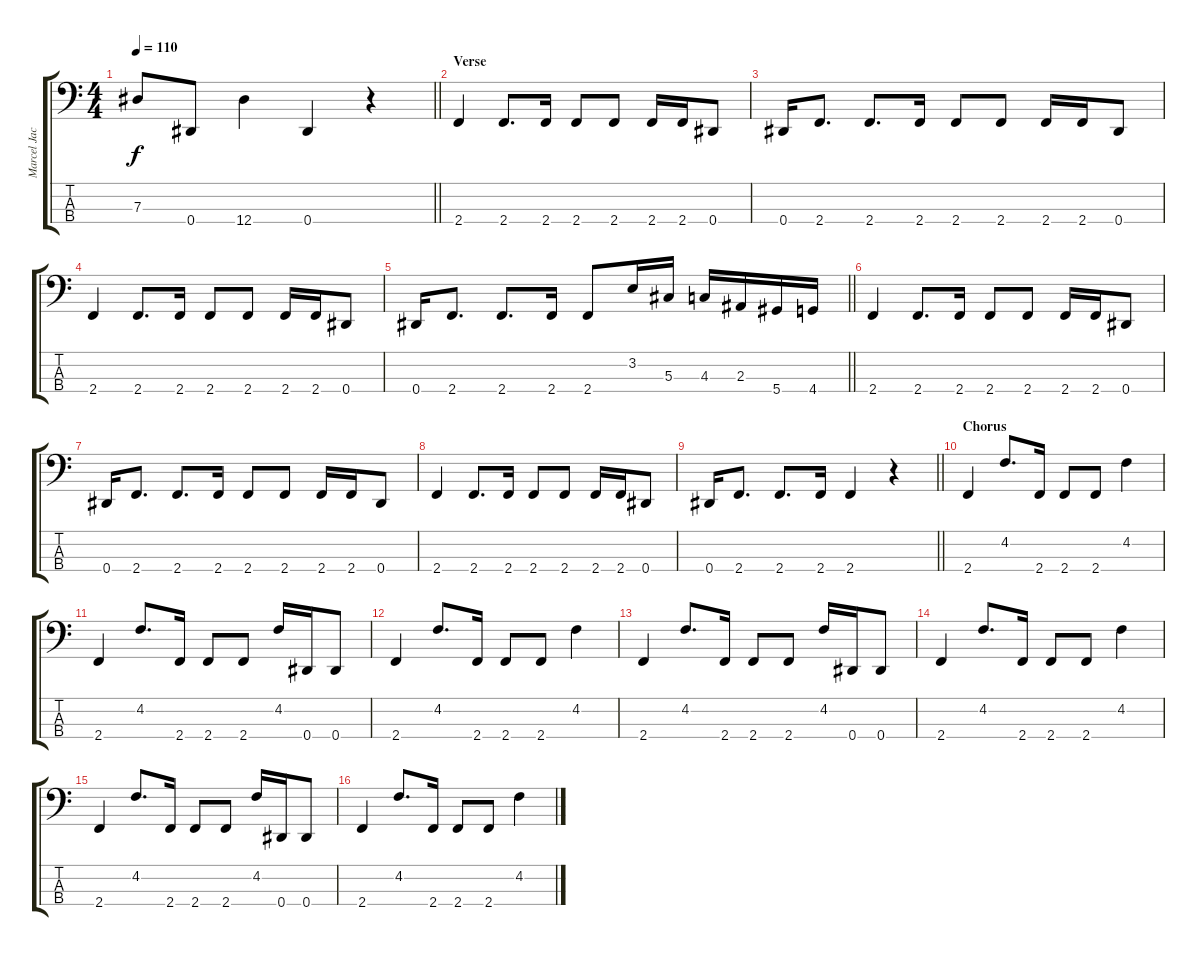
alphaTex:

\track ("Marcel Jacob" "Marcel Jac") {instrument electricbassfinger}
\staff {score tabs}
\tuning (Gb2 Db2 Ab1 Eb1) {hide}
\ts (4 4)
\tempo 110
\clef f4
\barLineRight lightlight
\ks c
7.3{t}.8{dy f} 0.4.8 12.4.4 0.4.4 r.4 |
\section ("" "Verse")
2.4.4 2.4.8{d} 2.4.16 2.4.8 2.4.8 2.4.16 2.4.16 0.4.8 |
0.4.16 2.4.8{d} 2.4.8{d} 2.4.16 2.4.8 2.4.8 2.4.16 2.4.16 0.4.8 |
2.4.4 2.4.8{d} 2.4.16 2.4.8 2.4.8 2.4.16 2.4.16 0.4.8 |
\barLineRight lightlight
0.4.16 2.4.8{d} 2.4.8{d} 2.4.16 2.4.8 3.2.16 5.3.16 4.3.16 2.3.16 5.4.16 4.4.16 |
2.4.4 2.4.8{d} 2.4.16 2.4.8 2.4.8 2.4.16 2.4.16 0.4.8 |
0.4.16 2.4.8{d} 2.4.8{d} 2.4.16 2.4.8 2.4.8 2.4.16 2.4.16 0.4.8 |
2.4.4 2.4.8{d} 2.4.16 2.4.8 2.4.8 2.4.16 2.4.16 0.4.8 |
\barLineRight lightlight
0.4.16 2.4.8{d} 2.4.8{d} 2.4.16 2.4.4 r.4 |
\section ("" "Chorus")
2.4.4 4.2.8{d} 2.4.16 2.4.8 2.4.8 4.2.4 |
2.4.4 4.2.8{d} 2.4.16 2.4.8 2.4.8 4.2.16 0.4.16 0.4.8 |
2.4.4 4.2.8{d} 2.4.16 2.4.8 2.4.8 4.2.4 |
2.4.4 4.2.8{d} 2.4.16 2.4.8 2.4.8 4.2.16 0.4.16 0.4.8 |
2.4.4 4.2.8{d} 2.4.16 2.4.8 2.4.8 4.2.4 |
2.4.4 4.2.8{d} 2.4.16 2.4.8 2.4.8 4.2.16 0.4.16 0.4.8 |
2.4.4 4.2.8{d} 2.4.16 2.4.8 2.4.8 4.2.4
